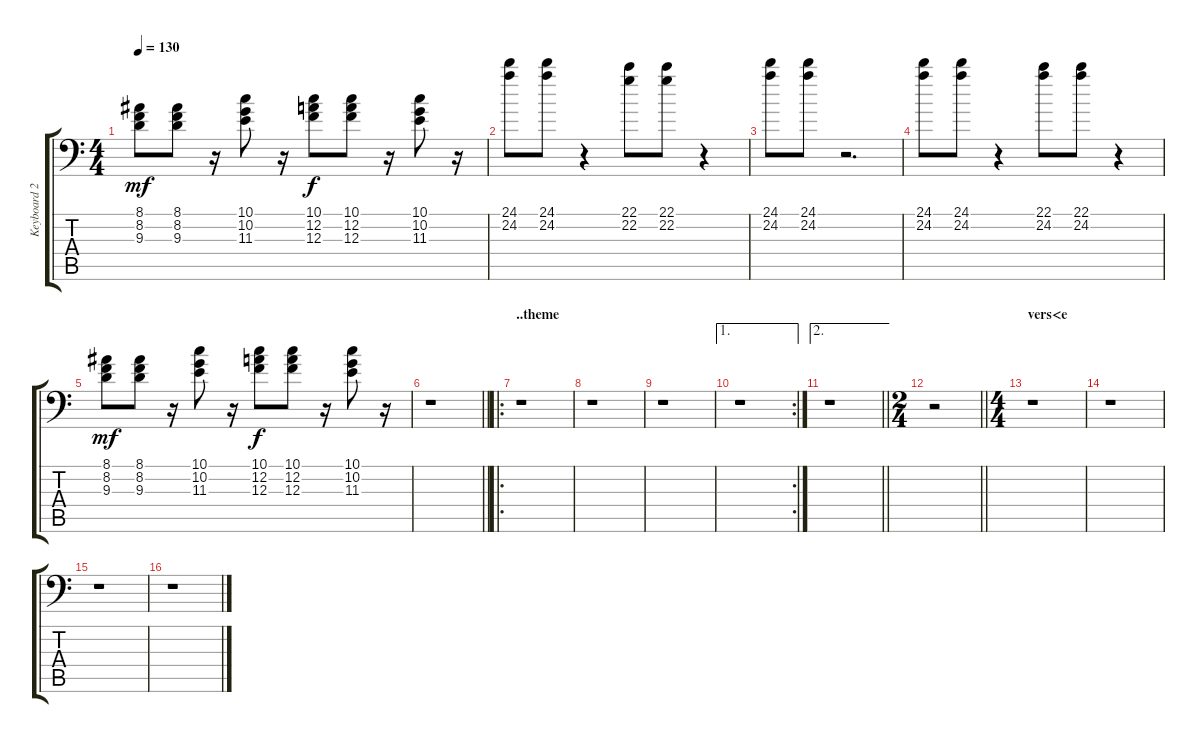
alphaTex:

\track ("Keyboard 2" "Keyboard 2") {instrument stringensemble1}
\staff {score tabs}
\tuning (D4 A3 F3 C3 G2 A0) {hide}
\ts (4 4)
\tempo 130
\clef f4
\ks c
(8.1 8.2 9.3).8{dy mf} (8.1 8.2 9.3).8 r.16 (10.1 10.2 11.3).8 r.16 (10.1 12.2 12.3).8{dy f} (10.1 12.2 12.3).8 r.16 (10.1 10.2 11.3).8 r.16 |
(24.1 24.2).8{volume 13 instrument stringensemble1} (24.1 24.2).8 r.4 (22.1 22.2).8 (22.1 22.2).8 r.4 |
(24.1 24.2).8{volume 13 instrument stringensemble1} (24.1 24.2).8 r.2{d} |
(24.1 24.2).8{volume 13 instrument stringensemble1} (24.1 24.2).8 r.4 (22.1 24.2).8 (22.1 24.2).8 r.4 |
(8.1 8.2 9.3).8{dy mf} (8.1 8.2 9.3).8 r.16 (10.1 10.2 11.3).8 r.16 (10.1 12.2 12.3).8{dy f} (10.1 12.2 12.3).8 r.16 (10.1 10.2 11.3).8 r.16 |
\barLineRight lightlight
r.1 |
\ro
\section ("" "..theme")
r.1 |
r.1 |
r.1 |
\ae 1
\rc 2
r.1 |
\ae 2
\barLineRight lightlight
r.1 |
\ts (2 4)
\barLineRight lightlight
r.2 |
\ts (4 4)
\section ("" "vers<e")
r.1 |
r.1 |
r.1 |
r.1
